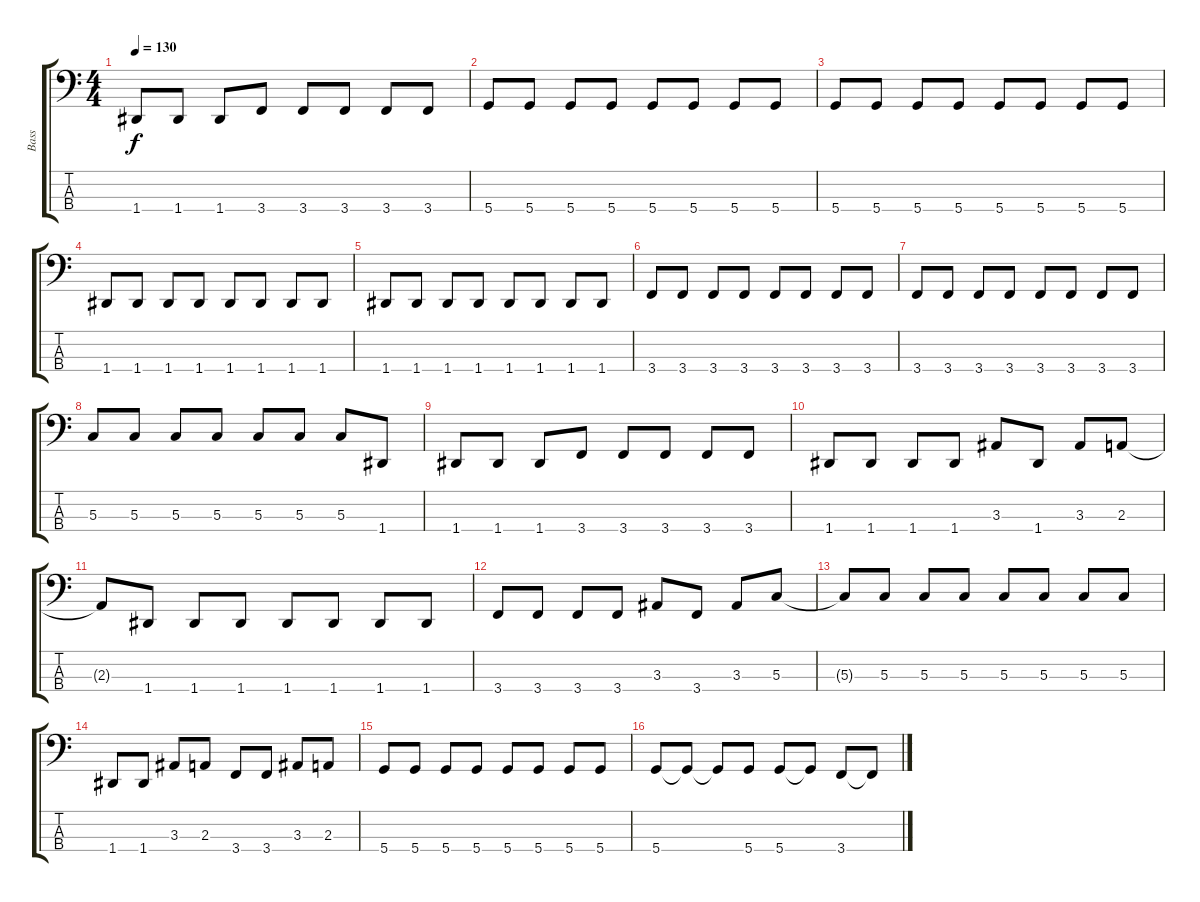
\track ("Bass" "Bass") {solo instrument electricbassfinger}
\staff {score tabs}
\tuning (F2 C2 G1 D1) {hide}
\ts (4 4)
\tempo 130
\clef f4
\ks c
1.4.8{dy f} 1.4.8 1.4.8 3.4.8 3.4.8 3.4.8 3.4.8 3.4.8 |
5.4.8 5.4.8 5.4.8 5.4.8 5.4.8 5.4.8 5.4.8 5.4.8 |
5.4.8 5.4.8 5.4.8 5.4.8 5.4.8 5.4.8 5.4.8 5.4.8 |
1.4.8 1.4.8 1.4.8 1.4.8 1.4.8 1.4.8 1.4.8 1.4.8 |
1.4.8 1.4.8 1.4.8 1.4.8 1.4.8 1.4.8 1.4.8 1.4.8 |
3.4.8 3.4.8 3.4.8 3.4.8 3.4.8 3.4.8 3.4.8 3.4.8 |
3.4.8 3.4.8 3.4.8 3.4.8 3.4.8 3.4.8 3.4.8 3.4.8 |
5.3.8 5.3.8 5.3.8 5.3.8 5.3.8 5.3.8 5.3.8 1.4.8 |
1.4.8 1.4.8 1.4.8 3.4.8 3.4.8 3.4.8 3.4.8 3.4.8 |
1.4.8 1.4.8 1.4.8 1.4.8 3.3.8 1.4.8 3.3.8 2.3.8 |
2.3{t}.8 1.4.8 1.4.8 1.4.8 1.4.8 1.4.8 1.4.8 1.4.8 |
3.4.8 3.4.8 3.4.8 3.4.8 3.3.8 3.4.8 3.3.8 5.3.8 |
5.3{t}.8 5.3.8 5.3.8 5.3.8 5.3.8 5.3.8 5.3.8 5.3.8 |
1.4.8 1.4.8 3.3.8 2.3.8 3.4.8 3.4.8 3.3.8 2.3.8 |
5.4.8 5.4.8 5.4.8 5.4.8 5.4.8 5.4.8 5.4.8 5.4.8 |
5.4.8 5.4{t}.8 5.4{t}.8 5.4.8 5.4.8 5.4{t}.8 3.4.8 3.4{t}.8
